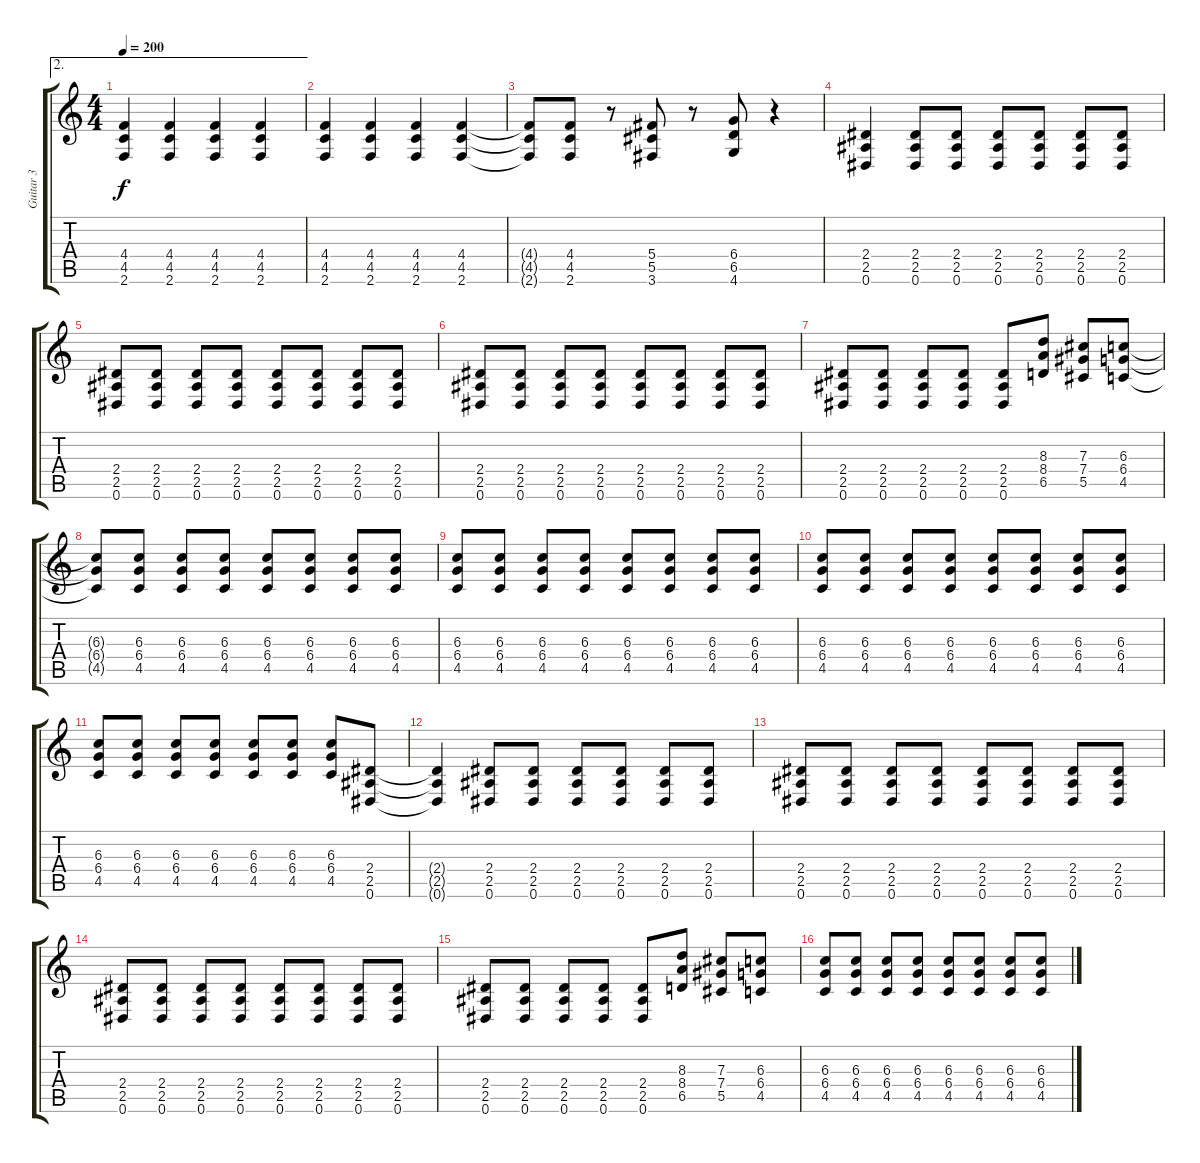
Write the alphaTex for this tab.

\track ("Guitar 3" "Guitar 3") {instrument distortionguitar}
\staff {score tabs}
\tuning (Eb4 Bb3 Gb3 Db3 Ab2 Eb2) {hide}
\ae 2
\ts (4 4)
\tempo 200
\clef g2
\ks c
(4.4 4.5 2.6).4{dy f} (4.4 4.5 2.6).4 (4.4 4.5 2.6).4 (4.4 4.5 2.6).4 |
(4.4 4.5 2.6).4 (4.4 4.5 2.6).4 (4.4 4.5 2.6).4 (4.4 4.5 2.6).4 |
(4.4{t} 4.5{t} 2.6{t}).8 (4.4 4.5 2.6).8 r.8 (5.4 5.5 3.6).8 r.8 (6.4 6.5 4.6).8 r.4 |
(2.4 2.5 0.6).4 (2.4 2.5 0.6).8 (2.4 2.5 0.6).8 (2.4 2.5 0.6).8 (2.4 2.5 0.6).8 (2.4 2.5 0.6).8 (2.4 2.5 0.6).8 |
(2.4 2.5 0.6).8 (2.4 2.5 0.6).8 (2.4 2.5 0.6).8 (2.4 2.5 0.6).8 (2.4 2.5 0.6).8 (2.4 2.5 0.6).8 (2.4 2.5 0.6).8 (2.4 2.5 0.6).8 |
(2.4 2.5 0.6).8 (2.4 2.5 0.6).8 (2.4 2.5 0.6).8 (2.4 2.5 0.6).8 (2.4 2.5 0.6).8 (2.4 2.5 0.6).8 (2.4 2.5 0.6).8 (2.4 2.5 0.6).8 |
(2.4 2.5 0.6).8 (2.4 2.5 0.6).8 (2.4 2.5 0.6).8 (2.4 2.5 0.6).8 (2.4 2.5 0.6).8 (8.3 8.4 6.5).8 (7.3 7.4 5.5).8 (6.3 6.4 4.5).8 |
(6.3{t} 6.4{t} 4.5{t}).8 (6.3 6.4 4.5).8 (6.3 6.4 4.5).8 (6.3 6.4 4.5).8 (6.3 6.4 4.5).8 (6.3 6.4 4.5).8 (6.3 6.4 4.5).8 (6.3 6.4 4.5).8 |
(6.3 6.4 4.5).8 (6.3 6.4 4.5).8 (6.3 6.4 4.5).8 (6.3 6.4 4.5).8 (6.3 6.4 4.5).8 (6.3 6.4 4.5).8 (6.3 6.4 4.5).8 (6.3 6.4 4.5).8 |
(6.3 6.4 4.5).8 (6.3 6.4 4.5).8 (6.3 6.4 4.5).8 (6.3 6.4 4.5).8 (6.3 6.4 4.5).8 (6.3 6.4 4.5).8 (6.3 6.4 4.5).8 (6.3 6.4 4.5).8 |
(6.3 6.4 4.5).8 (6.3 6.4 4.5).8 (6.3 6.4 4.5).8 (6.3 6.4 4.5).8 (6.3 6.4 4.5).8 (6.3 6.4 4.5).8 (6.3 6.4 4.5).8 (2.4 2.5 0.6).8 |
(2.4{t} 2.5{t} 0.6{t}).4 (2.4 2.5 0.6).8 (2.4 2.5 0.6).8 (2.4 2.5 0.6).8 (2.4 2.5 0.6).8 (2.4 2.5 0.6).8 (2.4 2.5 0.6).8 |
(2.4 2.5 0.6).8 (2.4 2.5 0.6).8 (2.4 2.5 0.6).8 (2.4 2.5 0.6).8 (2.4 2.5 0.6).8 (2.4 2.5 0.6).8 (2.4 2.5 0.6).8 (2.4 2.5 0.6).8 |
(2.4 2.5 0.6).8 (2.4 2.5 0.6).8 (2.4 2.5 0.6).8 (2.4 2.5 0.6).8 (2.4 2.5 0.6).8 (2.4 2.5 0.6).8 (2.4 2.5 0.6).8 (2.4 2.5 0.6).8 |
(2.4 2.5 0.6).8 (2.4 2.5 0.6).8 (2.4 2.5 0.6).8 (2.4 2.5 0.6).8 (2.4 2.5 0.6).8 (8.3 8.4 6.5).8 (7.3 7.4 5.5).8 (6.3 6.4 4.5).8 |
(6.3 6.4 4.5).8 (6.3 6.4 4.5).8 (6.3 6.4 4.5).8 (6.3 6.4 4.5).8 (6.3 6.4 4.5).8 (6.3 6.4 4.5).8 (6.3 6.4 4.5).8 (6.3 6.4 4.5).8
